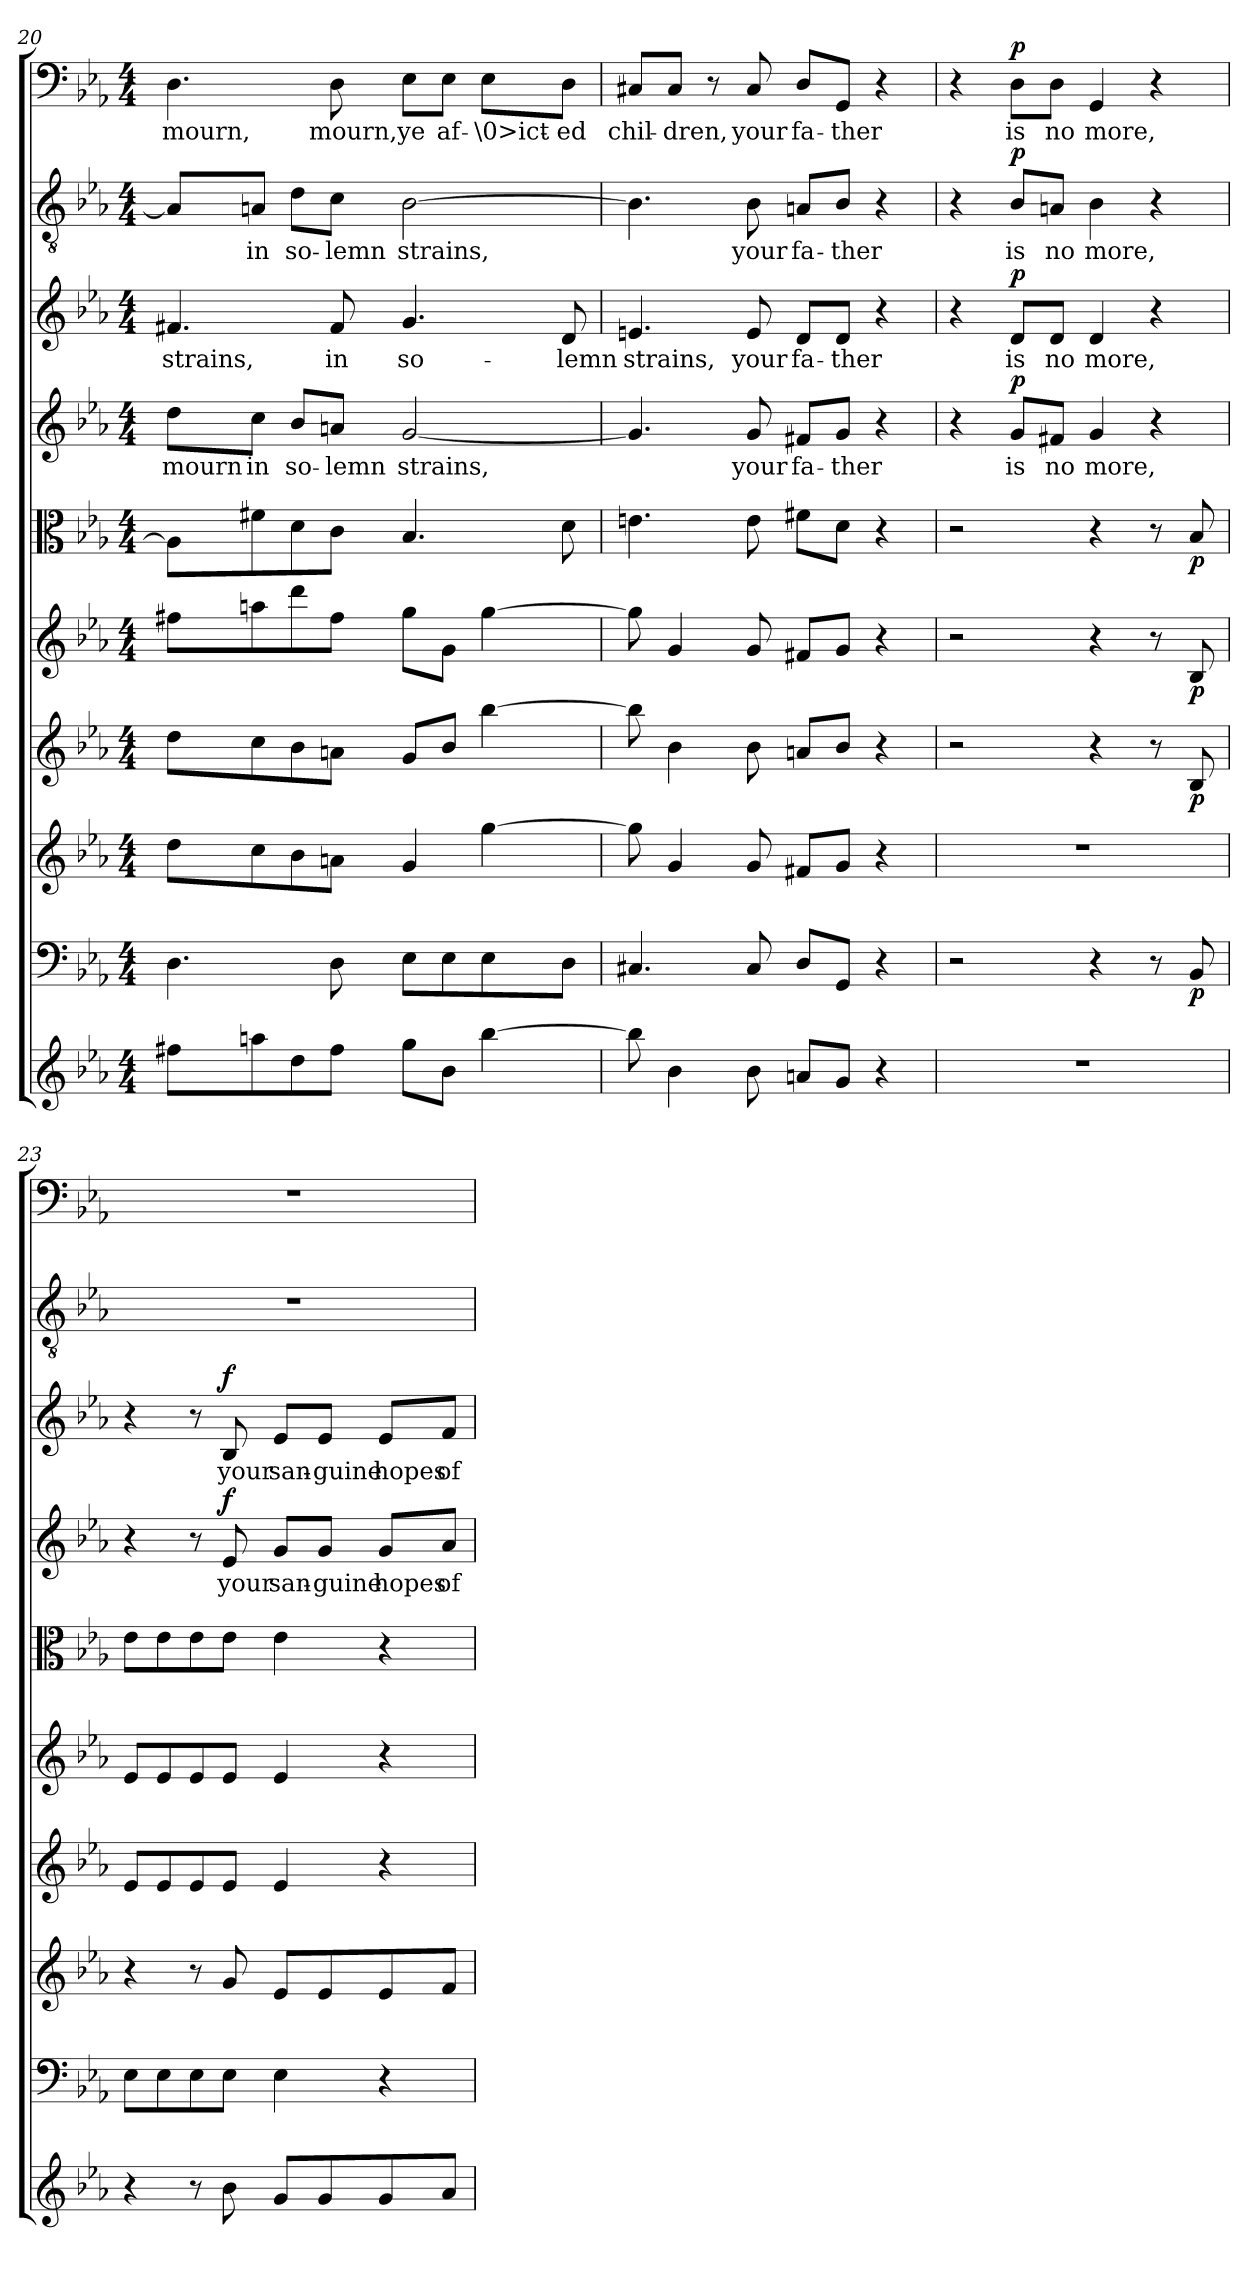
**kern	**kern	**dynam	**kern	**kern	**dynam	**kern	**dynam	**kern	**dynam	**kern	**text	**dynam	**kern	**text	**dynam	**kern	**text	**dynam	**kern	**text	**dynam
*part10	*part9	*part9	*part8	*part7	*part7	*part6	*part6	*part5	*part5	*part4	*part4	*part4	*part3	*part3	*part3	*part2	*part2	*part2	*part1	*part1	*part1
*staff10	*staff9	*staff9	*staff8	*staff7	*staff7	*staff6	*staff6	*staff5	*staff5	*staff4	*staff4	*staff4	*staff3	*staff3	*staff3	*staff2	*staff2	*staff2	*staff1	*staff1	*staff1
*clefG2	*clefF4	*	*clefG2	*clefG2	*	*clefG2	*	*clefC3	*	*clefG2	*	*	*clefG2	*	*	*clefGv2	*	*	*clefF4	*	*
*k[b-e-a-]	*k[b-e-a-]	*	*k[b-e-a-]	*k[b-e-a-]	*	*k[b-e-a-]	*	*k[b-e-a-]	*	*k[b-e-a-]	*	*	*k[b-e-a-]	*	*	*k[b-e-a-]	*	*	*k[b-e-a-]	*	*
*c:	*c:	*	*c:	*c:	*	*c:	*	*c:	*	*c:	*	*	*c:	*	*	*c:	*	*	*c:	*	*
*M4/4	*M4/4	*	*M4/4	*M4/4	*	*M4/4	*	*M4/4	*	*M4/4	*	*	*M4/4	*	*	*M4/4	*	*	*M4/4	*	*
=20	=20	=20	=20	=20	=20	=20	=20	=20	=20	=20	=20	=20	=20	=20	=20	=20	=20	=20	=20	=20	=20
8ff#X\L	4.D\	.	8dd\L	8dd\L	.	8ff#X\L	.	8A\L]	.	8dd\L	mourn	.	4.f#X/	strains,	.	8A/L]	.	.	4.D\	mourn,	.
8aan\	.	.	8cc\	8cc\	.	8aan\	.	8f#X\	.	8cc\J	in	.	.	.	.	8An/J	in	.	.	.	.
8dd\	.	.	8b-\	8b-\	.	8ddd\	.	8d\	.	8b-/L	so-	.	.	.	.	8d\L	so-	.	.	.	.
8ff#\J	8D\	.	8an\J	8an\J	.	8ff#\J	.	8c\J	.	8an/J	-lemn	.	8f#/	in	.	8c\J	-lemn	.	8D\	mourn,	.
8gg\L	8E-\L	.	4g/	8g/L	.	8gg\L	.	4.B-/	.	[2g/	strains,	.	4.g/	so-	.	[2B-\	strains,	.	8E-\L	ye	.
8b-\J	8E-\	.	.	8b-/J	.	8g\J	.	.	.	.	.	.	.	.	.	.	.	.	8E-\J	af-	.
[4bb-\	8E-\	.	[4gg\	[4bb-\	.	[4gg\	.	.	.	.	.	.	.	.	.	.	.	.	8E-\L	-\0>ict-	.
.	8D\J	.	.	.	.	.	.	8d\	.	.	.	.	8d/	-lemn	.	.	.	.	8D\J	-ed	.
=21	=21	=21	=21	=21	=21	=21	=21	=21	=21	=21	=21	=21	=21	=21	=21	=21	=21	=21	=21	=21	=21
8bb-\]	4.C#X/	.	8gg\]	8bb-\]	.	8gg\]	.	4.en\	.	4.g/]	.	.	4.en/	strains,	.	4.B-\]	.	.	8C#X/L	chil-	.
4b-\	.	.	4g/	4b-\	.	4g/	.	.	.	.	.	.	.	.	.	.	.	.	8C#/J	-dren,	.
.	.	.	.	.	.	.	.	.	.	.	.	.	.	.	.	.	.	.	8r	.	.
8b-\	8C#/	.	8g/	8b-\	.	8g/	.	8e\	.	8g/	your	.	8e/	your	.	8B-\	your	.	8C#/	your	.
8an/L	8D/L	.	8f#X/L	8an/L	.	8f#X/L	.	8f#X\L	.	8f#X/L	fa-	.	8d/L	fa-	.	8An/L	fa-	.	8D/L	fa-	.
8g/J	8GG/J	.	8g/J	8b-/J	.	8g/J	.	8d\J	.	8g/J	-ther	.	8d/J	-ther	.	8B-/J	-ther	.	8GG/J	-ther	.
4r	4r	.	4r	4r	.	4r	.	4r	.	4r	.	.	4r	.	.	4r	.	.	4r	.	.
=22	=22	=22	=22	=22	=22	=22	=22	=22	=22	=22	=22	=22	=22	=22	=22	=22	=22	=22	=22	=22	=22
1r	2r	.	1r	2r	.	2r	.	2r	.	4r	.	.	4r	.	.	4r	.	.	4r	.	.
!	!	!	!	!	!	!	!	!	!	!	!	!LO:DY:a	!	!	!LO:DY:a	!	!	!LO:DY:a	!	!	!LO:DY:a
.	.	.	.	.	.	.	.	.	.	8g/L	is	p	8d/L	is	p	8B-/L	is	p	8D\L	is	p
.	.	.	.	.	.	.	.	.	.	8f#X/J	no	.	8d/J	no	.	8An/J	no	.	8D\J	no	.
.	4r	.	.	4r	.	4r	.	4r	.	4g/	more,	.	4d/	more,	.	4B-\	more,	.	4GG/	more,	.
.	8r	.	.	8r	.	8r	.	8r	.	4r	.	.	4r	.	.	4r	.	.	4r	.	.
.	8BB-/	p	.	8B-/	p	8B-/	p	8B-/	p	.	.	.	.	.	.	.	.	.	.	.	.
=23	=23	=23	=23	=23	=23	=23	=23	=23	=23	=23	=23	=23	=23	=23	=23	=23	=23	=23	=23	=23	=23
4r	8E-\L	.	4r	8e-/L	.	8e-/L	.	8e-\L	.	4r	.	.	4r	.	.	1r	.	.	1r	.	.
.	8E-\	.	.	8e-/	.	8e-/	.	8e-\	.	.	.	.	.	.	.	.	.	.	.	.	.
8r	8E-\	.	8r	8e-/	.	8e-/	.	8e-\	.	8r	.	.	8r	.	.	.	.	.	.	.	.
!	!	!	!	!	!	!	!	!	!	!	!	!LO:DY:a	!	!	!LO:DY:a	!	!	!	!	!	!
8b-\	8E-\J	.	8g/	8e-/J	.	8e-/J	.	8e-\J	.	8e-/	your	f	8B-/	your	f	.	.	.	.	.	.
8g/L	4E-\	.	8e-/L	4e-/	.	4e-/	.	4e-\	.	8g/L	san-	.	8e-/L	san-	.	.	.	.	.	.	.
8g/	.	.	8e-/	.	.	.	.	.	.	8g/J	-guine	.	8e-/J	-guine	.	.	.	.	.	.	.
8g/	4r	.	8e-/	4r	.	4r	.	4r	.	8g/L	hopes	.	8e-/L	hopes	.	.	.	.	.	.	.
8a-/J	.	.	8f/J	.	.	.	.	.	.	8a-/J	of	.	8f/J	of	.	.	.	.	.	.	.
=	=	=	=	=	=	=	=	=	=	=	=	=	=	=	=	=	=	=	=	=	=
*-	*-	*-	*-	*-	*-	*-	*-	*-	*-	*-	*-	*-	*-	*-	*-	*-	*-	*-	*-	*-	*-
